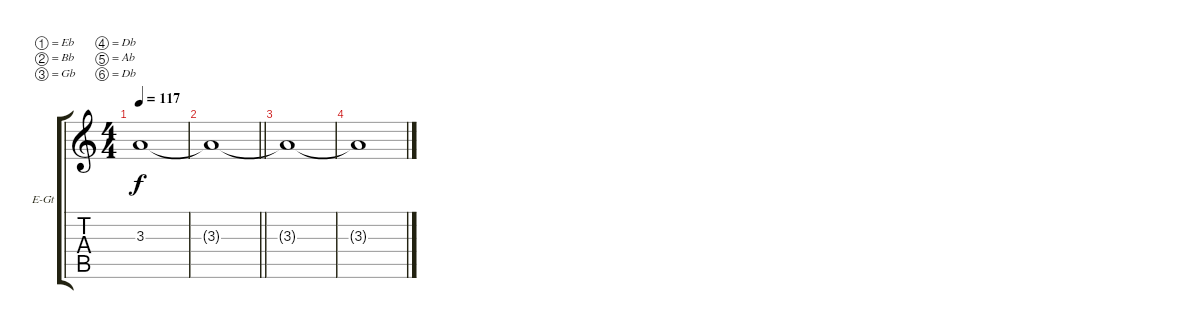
\bracketExtendMode groupsimilarinstruments
\firstSystemTrackNameOrientation horizontal
\otherSystemsTrackNameOrientation horizontal
\track ("Lead Guitar" "E-Gt") {instrument distortionguitar}
\staff {score tabs}
\tuning (Eb4 Bb3 Gb3 Db3 Ab2 Db2)
\ts (4 4)
\tempo 117
\clef g2
\ks c
3.3{t}.1{dy f} |
\barLineRight lightlight
3.3{t}.1 |
3.3{t}.1 |
3.3{t}.1
